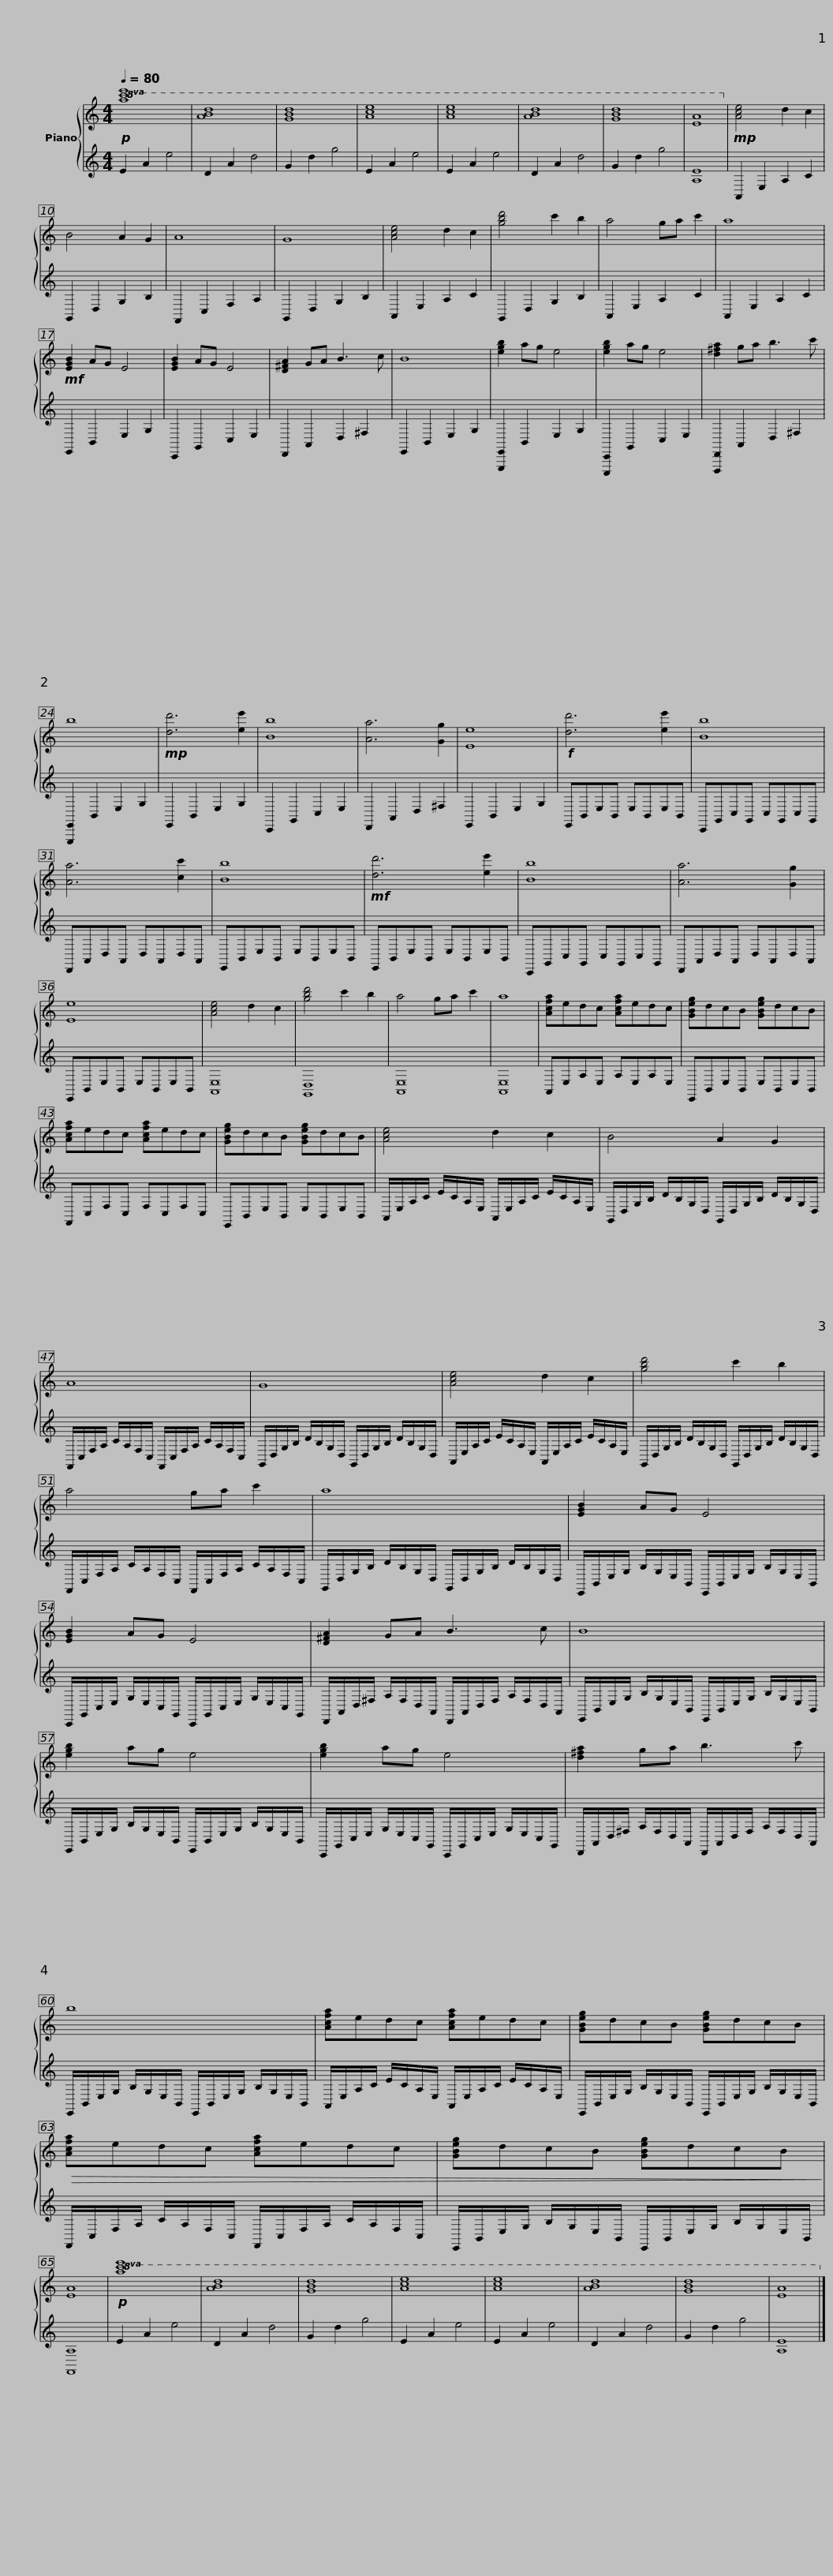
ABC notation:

X:1
%%score { 1 | 2 }
L:1/8
Q:1/4=80
M:4/4
I:linebreak $
K:C
V:1 treble
V:2 treble
V:1
!p!!8va(! [ac'e']8 | [abd']8 | [gbd']8 | [ac'e']8 | [ac'e']8 | %5
 [abd']8 | [gbd']8 | [ea]8!8va)! |!mp! [Ace]4 d2 c2 | B4 A2 G2 |$ %10
 A8 | G8 | [Ace]4 d2 c2 | [gbd']4 c'2 b2 | a4 ga c'2 | %15
 a8 |!mf! [EGB]2 AG E4 | [EGB]2 AG E4 |$ [D^FA]2 GA B3 c | B8 | %20
 [egb]2 ag e4 | [egb]2 ag e4 | [d^fa]2 ga b3 c' | b8 |!mp! [dd']6 [ee']2 |$ %25
 [Bb]8 | [Aa]6 [Gg]2 | [Ee]8 |!f! [dd']6 [ee']2 | [Bb]8 | %30
 [Aa]6 [cc']2 |$ [Bb]8 |!mf! [dd']6 [ee']2 | [Bb]8 | [Aa]6 [Gg]2 | %35
 [Ee]8 | [Ace]4 d2 c2 |$ [gbd']4 c'2 b2 | a4 ga c'2 | a8 | %40
 [Acfa]edc [Acfa]edc | [GBeg]dcB [GBeg]dcB | [Acfa]edc [Acfa]edc | [GBeg]dcB [GBeg]dcB |$ [Ace]4 d2 c2 | %45
 B4 A2 G2 |$ A8 | G8 |$ [Ace]4 d2 c2 | [gbd']4 c'2 b2 |$ %50
 a4 ga c'2 | a8 |$ [EGB]2 AG E4 | [EGB]2 AG E4 | [D^FA]2 GA B3 c |$ %55
 B8 | [egb]2 ag e4 | [egb]2 ag e4 |$ [d^fa]2 ga b3 c' | b8 |$ %60
 [Acfa]edc [Acfa]edc | [GBeg]dcB [GBeg]dcB |$!>(! [Acfa]edc [Acfa]edc | [GBeg]dcB [GBeg]dcB!>)! | [EA]8 | %65
!p!!8va(! [ac'e']8 | [abd']8 |$ [gbd']8 | [ac'e']8 | [ac'e']8 | %70
 [abd']8 | [gbd']8 | [ea]8!8va)! |] %73
V:2
 E2 A2 e4 | D2 A2 d4 | G2 d2 g4 | E2 A2 e4 | E2 A2 e4 | %5
 D2 A2 d4 | G2 d2 g4 | [A,E]8 | A,,2 E,2 A,2 C2 | G,,2 D,2 G,2 B,2 |$ %10
 F,,2 C,2 F,2 A,2 | G,,2 D,2 G,2 B,2 | A,,2 E,2 A,2 C2 | G,,2 D,2 G,2 B,2 | A,,2 E,2 A,2 C2 | %15
 A,,2 E,2 A,2 C2 | E,,2 B,,2 E,2 G,2 | C,,2 G,,2 C,2 E,2 |$ D,,2 A,,2 D,2 ^F,2 | E,,2 B,,2 E,2 G,2 | %20
 [E,,,E,,]2 B,,2 E,2 G,2 | [C,,,C,,]2 G,,2 C,2 E,2 | [D,,,D,,]2 A,,2 D,2 ^F,2 | [E,,,E,,]2 B,,2 E,2 G,2 | E,,2 B,,2 E,2 G,2 |$ %25
 C,,2 G,,2 C,2 E,2 | D,,2 A,,2 D,2 ^F,2 | E,,2 B,,2 E,2 G,2 | E,,B,,E,B,, E,B,,E,B,, | C,,G,,C,G,, C,G,,C,G,, | %30
 D,,A,,D,A,, D,A,,D,A,, |$ E,,B,,E,B,, E,B,,E,B,, | E,,B,,E,B,, E,B,,E,B,, | C,,G,,C,G,, C,G,,C,G,, | D,,A,,D,A,, D,A,,D,A,, | %35
 E,,B,,E,B,, E,B,,E,B,, | [A,,E,]8 |$ [G,,D,]8 | [A,,E,]8 | [A,,E,]8 | %40
 A,,E,A,E, A,E,A,E, | E,,B,,E,B,, E,B,,E,B,, | F,,C,F,C, F,C,F,C, | E,,B,,E,B,, E,B,,E,B,, |$ A,,/E,/A,/C/ E/C/A,/E,/ A,,/E,/A,/C/ E/C/A,/E,/ | %45
 G,,/D,/G,/B,/ D/B,/G,/D,/ G,,/D,/G,/B,/ D/B,/G,/D,/ |$ F,,/C,/F,/A,/ C/A,/F,/C,/ F,,/C,/F,/A,/ C/A,/F,/C,/ | G,,/D,/G,/B,/ D/B,/G,/D,/ G,,/D,/G,/B,/ D/B,/G,/D,/ |$ A,,/E,/A,/C/ E/C/A,/E,/ A,,/E,/A,/C/ E/C/A,/E,/ | G,,/D,/G,/B,/ D/B,/G,/D,/ G,,/D,/G,/B,/ D/B,/G,/D,/ |$ %50
 F,,/C,/F,/A,/ C/A,/F,/C,/ F,,/C,/F,/A,/ C/A,/F,/C,/ | G,,/D,/G,/B,/ D/B,/G,/D,/ G,,/D,/G,/B,/ D/B,/G,/D,/ |$ E,,/B,,/E,/G,/ B,/G,/E,/B,,/ E,,/B,,/E,/G,/ B,/G,/E,/B,,/ | C,,/G,,/C,/E,/ G,/E,/C,/G,,/ C,,/G,,/C,/E,/ G,/E,/C,/G,,/ | D,,/A,,/D,/^F,/ A,/F,/D,/A,,/ D,,/A,,/D,/F,/ A,/F,/D,/A,,/ |$ %55
 E,,/B,,/E,/G,/ B,/G,/E,/B,,/ E,,/B,,/E,/G,/ B,/G,/E,/B,,/ | E,,/B,,/E,/G,/ B,/G,/E,/B,,/ E,,/B,,/E,/G,/ B,/G,/E,/B,,/ | C,,/G,,/C,/E,/ G,/E,/C,/G,,/ C,,/G,,/C,/E,/ G,/E,/C,/G,,/ |$ D,,/A,,/D,/^F,/ A,/F,/D,/A,,/ D,,/A,,/D,/F,/ A,/F,/D,/A,,/ | E,,/B,,/E,/G,/ B,/G,/E,/B,,/ E,,/B,,/E,/G,/ B,/G,/E,/B,,/ |$ %60
 A,,/E,/A,/C/ E/C/A,/E,/ A,,/E,/A,/C/ E/C/A,/E,/ | E,,/B,,/E,/G,/ B,/G,/E,/B,,/ E,,/B,,/E,/G,/ B,/G,/E,/B,,/ |$ F,,/C,/F,/A,/ C/A,/F,/C,/ F,,/C,/F,/A,/ C/A,/F,/C,/ | E,,/B,,/E,/G,/ B,/G,/E,/B,,/ E,,/B,,/E,/G,/ B,/G,/E,/B,,/ | [F,,A,]8 | %65
 E2 A2 e4 | D2 A2 d4 |$ G2 d2 g4 | E2 A2 e4 | E2 A2 e4 | %70
 D2 A2 d4 | G2 d2 g4 | [A,E]8 |] %73
